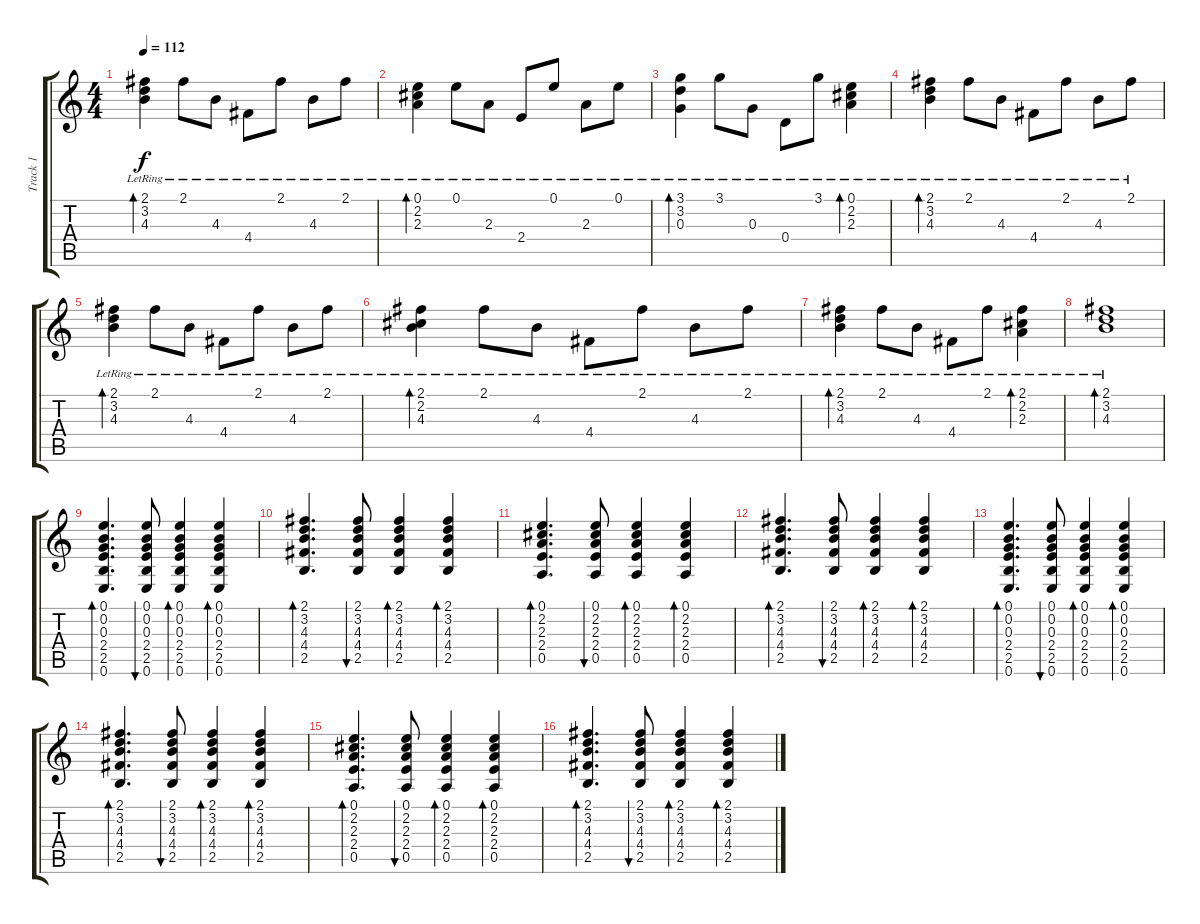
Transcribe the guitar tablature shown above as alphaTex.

\track ("Track 1" "Track 1") {instrument acousticguitarsteel}
\staff {score tabs}
\tuning (E4 B3 G3 D3 A2 E2) {hide}
\ts (4 4)
\tempo 112
\clef g2
\ks c
(2.1{lr} 3.2{lr} 4.3{lr}).4{bd 120 dy f} 2.1{lr}.8 4.3{lr}.8 4.4{lr}.8 2.1{lr}.8 4.3{lr}.8 2.1{lr}.8 |
(0.1{lr} 2.2{lr} 2.3{lr}).4{bd 120} 0.1{lr}.8 2.3{lr}.8 2.4{lr}.8 0.1{lr}.8 2.3{lr}.8 0.1{lr}.8 |
(3.1{lr} 3.2{lr} 0.3{lr}).4{bd 120} 3.1{lr}.8 0.3{lr}.8 0.4{lr}.8 3.1{lr}.8 (0.1 2.2 2.3{lr}).4{bd 120} |
(2.1{lr} 3.2{lr} 4.3{lr}).4{bd 120} 2.1{lr}.8 4.3{lr}.8 4.4{lr}.8 2.1{lr}.8 4.3{lr}.8 2.1{lr}.8 |
(2.1{lr} 3.2{lr} 4.3{lr}).4{bd 120} 2.1{lr}.8 4.3{lr}.8 4.4{lr}.8 2.1{lr}.8 4.3{lr}.8 2.1{lr}.8 |
(2.1{lr} 2.2{lr} 4.3{lr}).4{bd 120} 2.1{lr}.8 4.3{lr}.8 4.4{lr}.8 2.1{lr}.8 4.3{lr}.8 2.1{lr}.8 |
(2.1{lr} 3.2{lr} 4.3{lr}).4{bd 120} 2.1{lr}.8 4.3{lr}.8 4.4{lr}.8 2.1{lr}.8 (2.1 2.2 2.3{lr}).4{bd 120} |
(2.1{lr} 3.2{lr} 4.3{lr}).1{bd 120} |
(0.1 0.2 0.3 2.4 2.5 0.6).4{d bd 60} (0.1 0.2 0.3 2.4 2.5 0.6).8{bu 60} (0.1 0.2 0.3 2.4 2.5 0.6).4{bd 60} (0.1 0.2 0.3 2.4 2.5 0.6).4{bd 60} |
(2.1 3.2 4.3 4.4 2.5).4{d bd 60} (2.1 3.2 4.3 4.4 2.5).8{bu 60} (2.1 3.2 4.3 4.4 2.5).4{bd 60} (2.1 3.2 4.3 4.4 2.5).4{bd 60} |
(0.1 2.2 2.3 2.4 0.5).4{d bd 60} (0.1 2.2 2.3 2.4 0.5).8{bu 60} (0.1 2.2 2.3 2.4 0.5).4{bd 60} (0.1 2.2 2.3 2.4 0.5).4{bd 60} |
(2.1 3.2 4.3 4.4 2.5).4{d bd 60} (2.1 3.2 4.3 4.4 2.5).8{bu 60} (2.1 3.2 4.3 4.4 2.5).4{bd 60} (2.1 3.2 4.3 4.4 2.5).4{bd 60} |
(0.1 0.2 0.3 2.4 2.5 0.6).4{d bd 60} (0.1 0.2 0.3 2.4 2.5 0.6).8{bu 60} (0.1 0.2 0.3 2.4 2.5 0.6).4{bd 60} (0.1 0.2 0.3 2.4 2.5 0.6).4{bd 60} |
(2.1 3.2 4.3 4.4 2.5).4{d bd 60} (2.1 3.2 4.3 4.4 2.5).8{bu 60} (2.1 3.2 4.3 4.4 2.5).4{bd 60} (2.1 3.2 4.3 4.4 2.5).4{bd 60} |
(0.1 2.2 2.3 2.4 0.5).4{d bd 60} (0.1 2.2 2.3 2.4 0.5).8{bu 60} (0.1 2.2 2.3 2.4 0.5).4{bd 60} (0.1 2.2 2.3 2.4 0.5).4{bd 60} |
(2.1 3.2 4.3 4.4 2.5).4{d bd 60} (2.1 3.2 4.3 4.4 2.5).8{bu 60} (2.1 3.2 4.3 4.4 2.5).4{bd 60} (2.1 3.2 4.3 4.4 2.5).4{bd 60}
